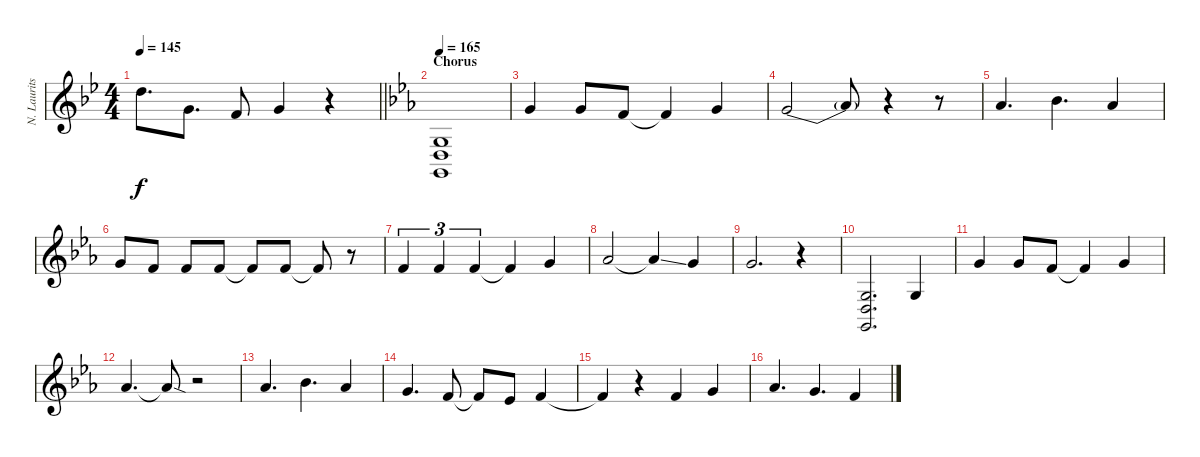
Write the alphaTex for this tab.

\track ("N. Lauritsen (Lead Vocals)" "N. Laurits") {instrument violin}
\staff {score}
\tuning (E4 B3 G3 D3 A2 E2) {hide}
\ts (4 4)
\tempo 145
\clef g2
\barLineRight lightlight
\ks gminor
15.2.8{d dy f} 8.2.8{d} 6.2.8 8.2.4 r.4 |
\section ("" "Chorus")
\tempo 165
\ks cminor
(5.4 5.5 3.6).1 |
8.2.4 8.2.8 6.2.8 6.2{t}.4 8.2.4 |
8.2{be (bend 0 0 60 2)}.2 8.2{t}.8 r.4 r.8 |
9.2.4{d} 11.2.4{d} 9.2.4 |
8.2.8 6.2.8 6.2.8 6.2.8 6.2{t}.8 6.2.8 6.2{t}.8 r.8 |
6.2.4{tu (3 2)} 6.2.4{tu (3 2)} 6.2.4{tu (3 2)} 6.2{t}.4 8.2.4 |
9.2.2 9.2{ss t}.4 8.2.4 |
8.2.2{d} r.4 |
(5.4 5.5 3.6).2{d} 5.4.4 |
8.2.4 8.2.8 6.2.8 6.2{t}.4 8.2.4 |
9.2.4{d} 9.2{sod t}.8 r.2 |
9.2.4{d} 11.2.4{d} 9.2.4 |
8.2.4{d} 6.2.8 6.2{t}.8 4.2.8 6.2.4 |
6.2{t}.4 r.4 6.2.4 8.2.4 |
9.2.4{d} 8.2.4{d} 6.2.4
